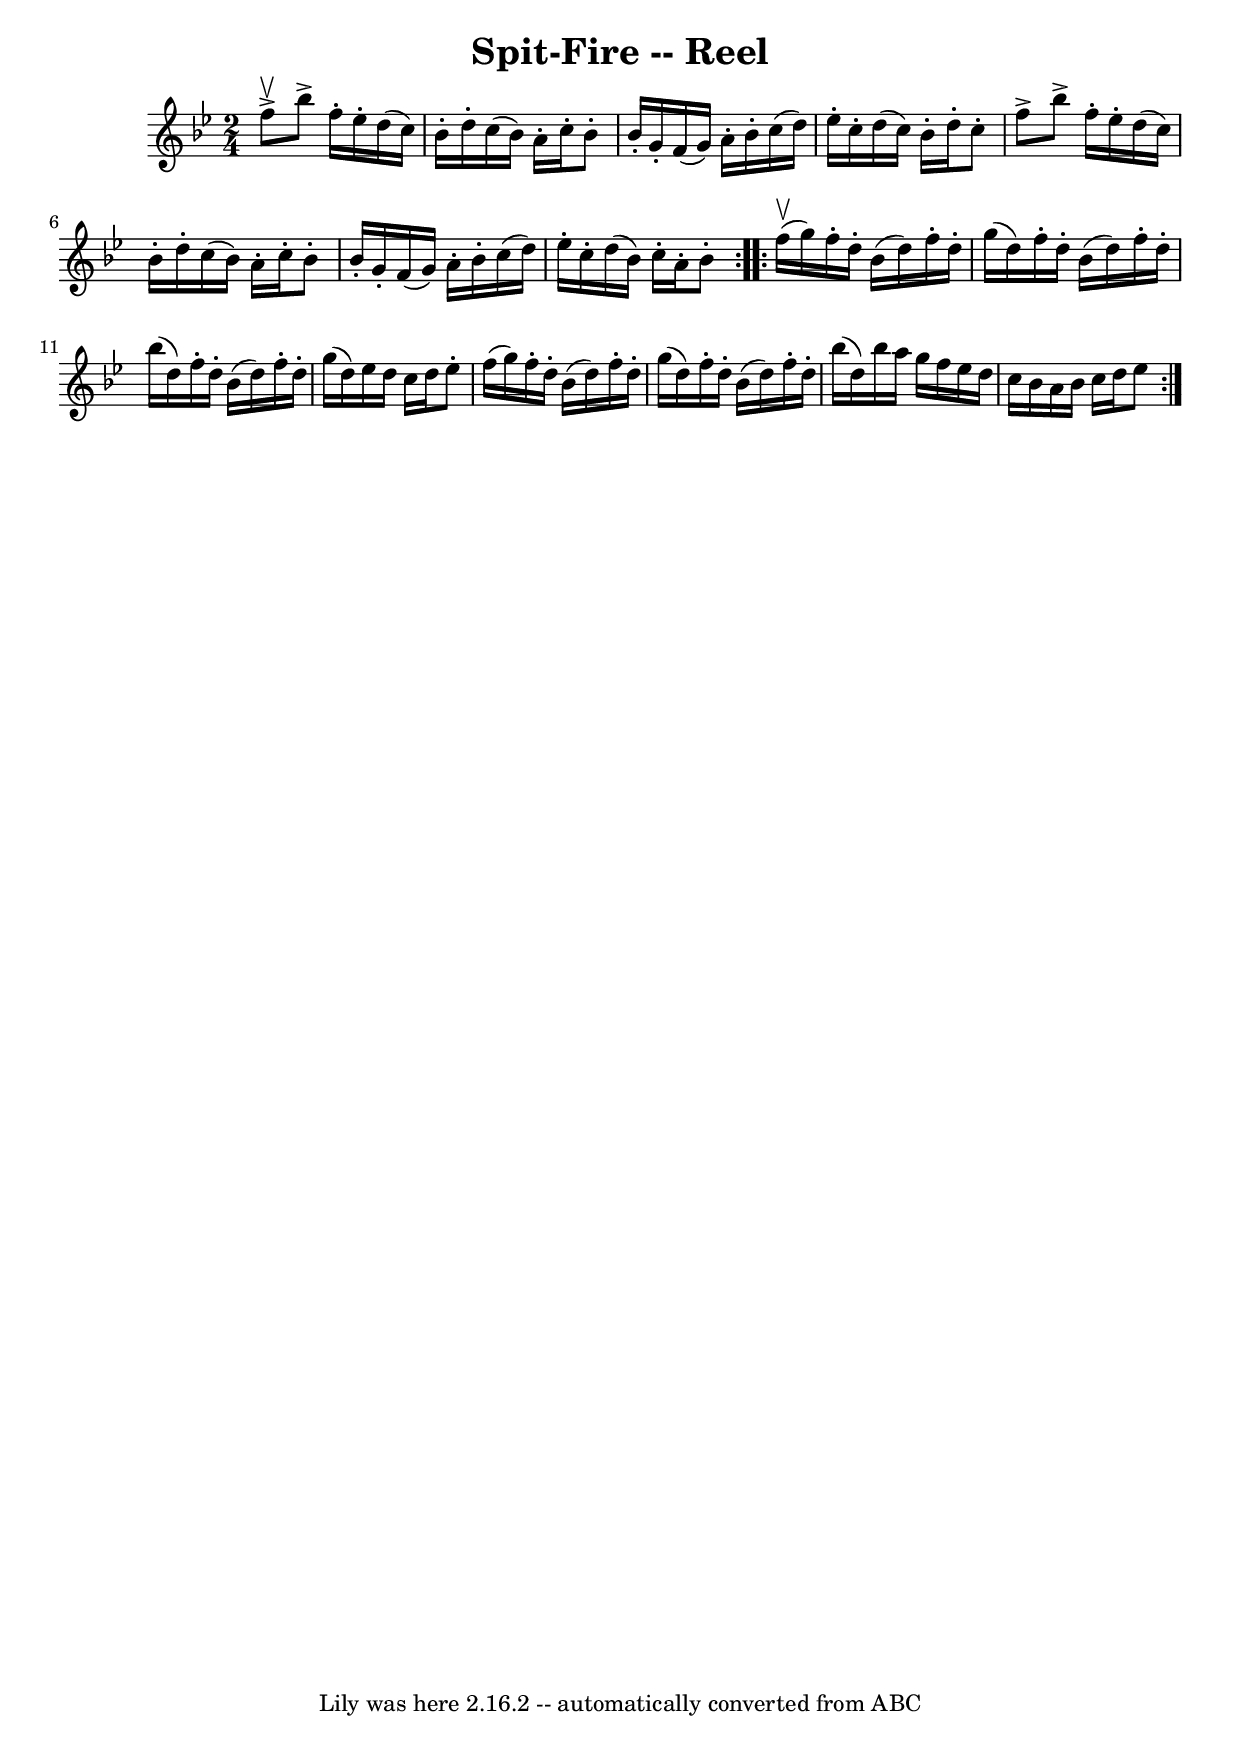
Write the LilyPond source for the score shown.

\version "2.16.2"
\include "Mammoth.ily"
\header {
  %% book = "Ryan's Mammoth Collection"
  crossRefNumber = "1"
  footnotes = "\\\\174"
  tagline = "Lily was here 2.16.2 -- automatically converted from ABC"
  title = "Spit-Fire -- Reel"

}
voicedefault =  {



  \repeat volta 2 {

    \time 2/4 
    \key bes \major f''8^\upbow^\accent |
    bes''8^\accent   
    f''16-. ees''16-. d''16 (c''16) bes'16-. d''16-.   |
    
    c''16 (bes'16) a'16-. c''16-. bes'8-. bes'16-. g'16-.    |
    f'16 (g'16) a'16-. bes'16-. c''16 (d''16)   
    ees''16-. c''16-.   |
    d''16 (c''16) bes'16-. d''16-. 
    c''8-. f''8^\accent   |
    bes''8^\accent f''16-. ees''16-. d''16 (c''16) bes'16-. d''16-.   |
    c''16 (bes'16) a'16-. c''16-. bes'8-. bes'16-. g'16-.   |
    f'16 (
    g'16) a'16-. bes'16-. c''16 (d''16) ees''16-. c''16-.    |
    d''16 (bes'16) c''16-. a'16-. bes'8-.   

  } 
  \repeat volta 2 {
    f''16^\upbow(g''16) |
    f''16-.   
    d''16-. bes'16 (d''16) f''16-. d''16-. g''16 (d''16)    |
    f''16-. d''16-. bes'16 (d''16) f''16-. d''16-.   
    bes''16 (d''16)   |
    f''16-. d''16-. bes'16 (d''16)   
    f''16-. d''16-. g''16 (d''16)   |
    ees''16 d''16    
    c''16 d''16 ees''8-. f''16 (g''16)   |
    f''16-.   
    d''16-. bes'16 (d''16) f''16-. d''16-. g''16 (d''16)    |
    f''16-. d''16-. bes'16 (d''16) f''16-. d''16-.   
    bes''16 (d''16)   |
    bes''16 a''16 g''16 f''16    
    ees''16 d''16 c''16 bes'16    |
    a'16 bes'16 c''16    
    d''16 ees''8      
  }   

}

\score{
  <<

    \context Staff="default"
    {
      \voicedefault 
      
    }

  >>
  \layout {
    
  }
  \midi {
  }

}
